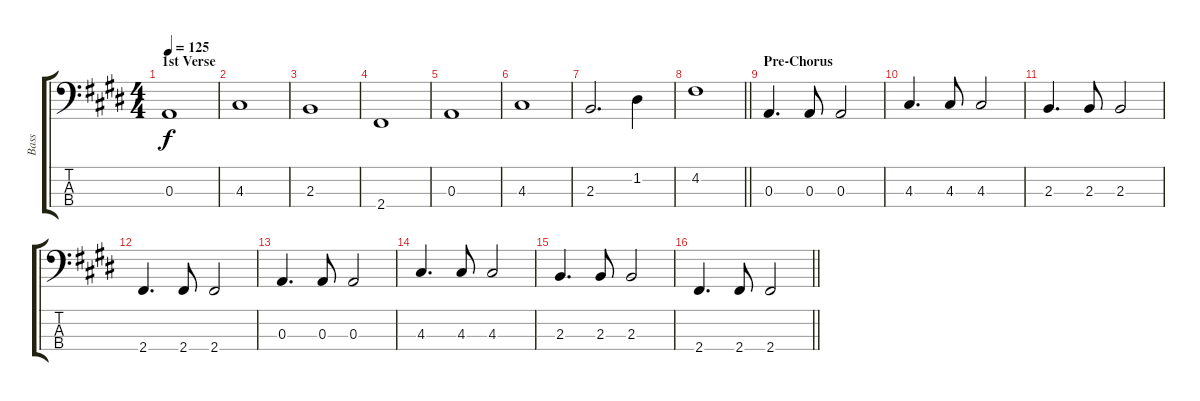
\track ("Bass" "Bass") {instrument electricbassfinger}
\staff {score tabs}
\tuning (G2 D2 A1 E1) {hide}
\ts (4 4)
\section ("" "1st Verse")
\tempo 125
\clef f4
\ks c#minor
0.3.1{dy f} |
4.3.1 |
2.3.1 |
2.4.1 |
0.3.1 |
4.3.1 |
2.3.2{d} 1.2.4 |
\barLineRight lightlight
4.2.1 |
\section ("" "Pre-Chorus")
0.3.4{d} 0.3.8 0.3.2 |
4.3.4{d} 4.3.8 4.3.2 |
2.3.4{d} 2.3.8 2.3.2 |
2.4.4{d} 2.4.8 2.4.2 |
0.3.4{d} 0.3.8 0.3.2 |
4.3.4{d} 4.3.8 4.3.2 |
2.3.4{d} 2.3.8 2.3.2 |
\barLineRight lightlight
2.4.4{d} 2.4.8 2.4.2
